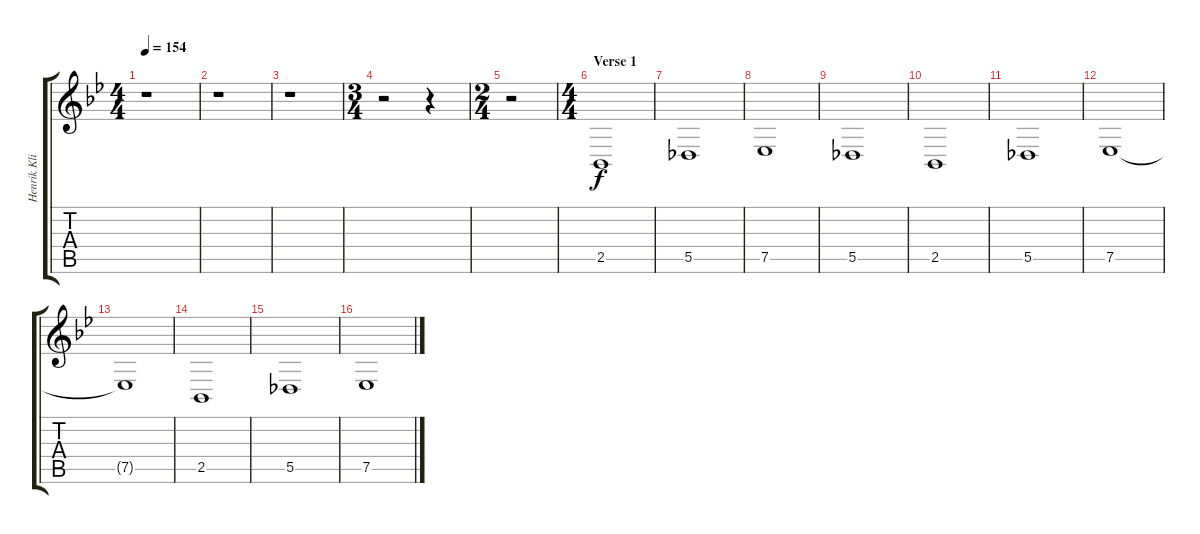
\track ("Henrik Klingenberg 3" "Henrik Kli") {instrument stringensemble1}
\staff {score tabs}
\tuning (Eb4 Bb3 Gb3 Db3 Ab2 Eb2) {hide}
\ts (4 4)
\tempo 154
\clef g2
\ks gminor
r.1{dy f} |
r.1 |
r.1 |
\ts (3 4)
r.2 r.4 |
\ts (2 4)
r.2 |
\ts (4 4)
\section ("" "Verse 1")
2.5.1 |
5.5.1 |
7.5.1 |
5.5.1 |
2.5.1 |
5.5.1 |
7.5.1 |
7.5{t}.1 |
2.5.1 |
5.5.1 |
7.5.1
